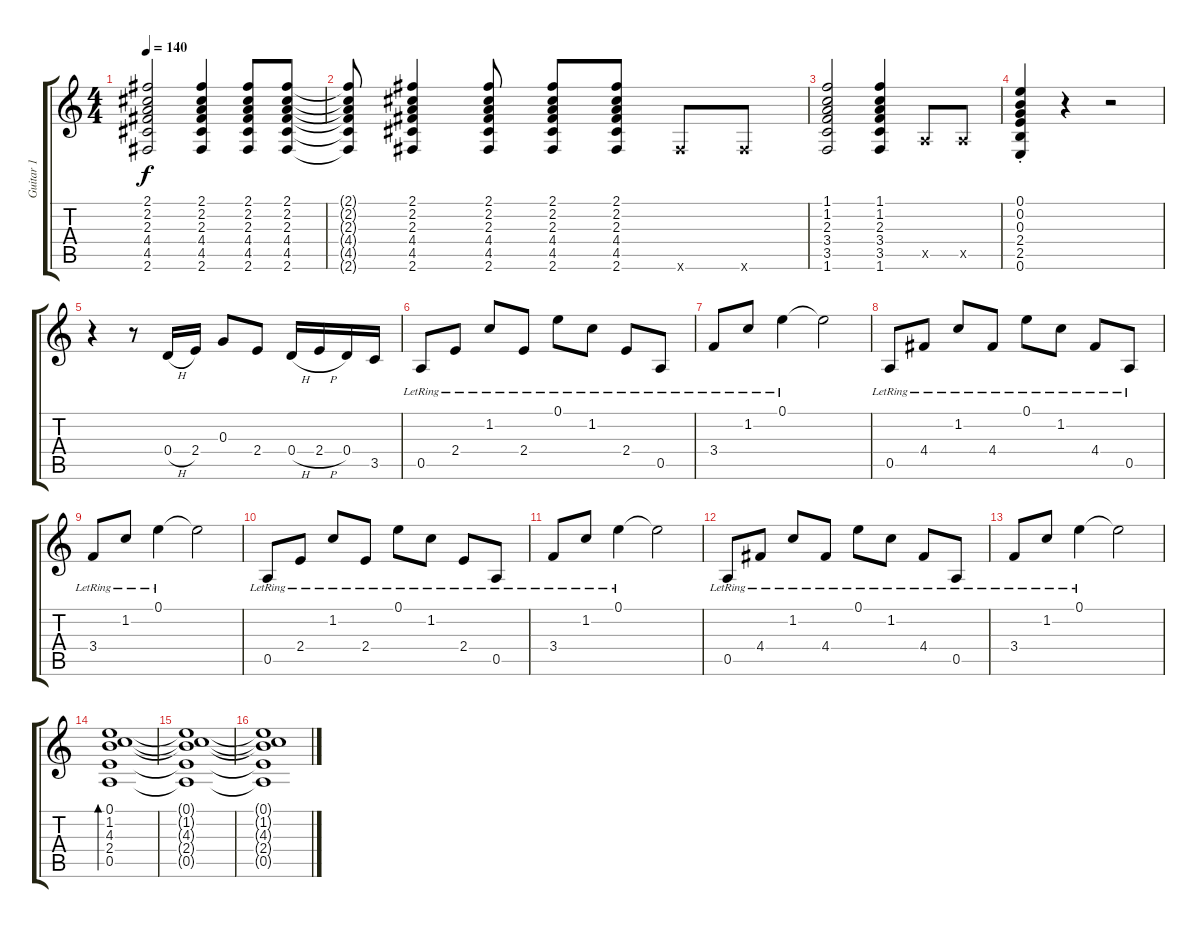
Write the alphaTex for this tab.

\track ("Guitar 1" "Guitar 1") {instrument acousticguitarsteel}
\staff {score tabs}
\tuning (E4 B3 G3 D3 A2 E2) {hide}
\ts (4 4)
\tempo 140
\clef g2
\ks c
(2.1 2.2 2.3 4.4 4.5 2.6).2{dy f} (2.1 2.2 2.3 4.4 4.5 2.6).4 (2.1 2.2 2.3 4.4 4.5 2.6).8 (2.1 2.2 2.3 4.4 4.5 2.6).8 |
(2.1{t} 2.2{t} 2.3{t} 4.4{t} 4.5{t} 2.6{t}).8 (2.1 2.2 2.3 4.4 4.5 2.6).4 (2.1 2.2 2.3 4.4 4.5 2.6).8 (2.1 2.2 2.3 4.4 4.5 2.6).8 (2.1 2.2 2.3 4.4 4.5 2.6).8 2.6{x}.8 2.6{x}.8 |
(1.1 1.2 2.3 3.4 3.5 1.6).2 (1.1 1.2 2.3 3.4 3.5 1.6).4 0.5{x}.8 0.5{x}.8 |
(0.1{st} 0.2{st} 0.3{st} 2.4{st} 2.5{st} 0.6{st}).4 r.4 r.2 |
r.4 r.8 0.4{h}.16 2.4.16 0.3.8 2.4.8 0.4{h}.16 2.4{h}.16 0.4.16 3.5.16 |
0.5{lr}.8 2.4{lr}.8 1.2{lr}.8 2.4{lr}.8 0.1{lr}.8 1.2{lr}.8 2.4{lr}.8 0.5{lr}.8 |
3.4{lr}.8 1.2{lr}.8 0.1{lr}.4 0.1{t}.2 |
0.5{lr}.8 4.4{lr}.8 1.2{lr}.8 4.4{lr}.8 0.1{lr}.8 1.2{lr}.8 4.4{lr}.8 0.5{lr}.8 |
3.4{lr}.8 1.2{lr}.8 0.1{lr}.4 0.1{t}.2 |
0.5{lr}.8 2.4{lr}.8 1.2{lr}.8 2.4{lr}.8 0.1{lr}.8 1.2{lr}.8 2.4{lr}.8 0.5{lr}.8 |
3.4{lr}.8 1.2{lr}.8 0.1{lr}.4 0.1{t}.2 |
0.5{lr}.8 4.4{lr}.8 1.2{lr}.8 4.4{lr}.8 0.1{lr}.8 1.2{lr}.8 4.4{lr}.8 0.5{lr}.8 |
3.4{lr}.8 1.2{lr}.8 0.1{lr}.4 0.1{t}.2 |
(0.1 1.2 4.3 2.4 0.5).1{bd 240} |
(0.1{t} 1.2{t} 4.3{t} 2.4{t} 0.5{t}).1 |
(0.1{t} 1.2{t} 4.3{t} 2.4{t} 0.5{t}).1
